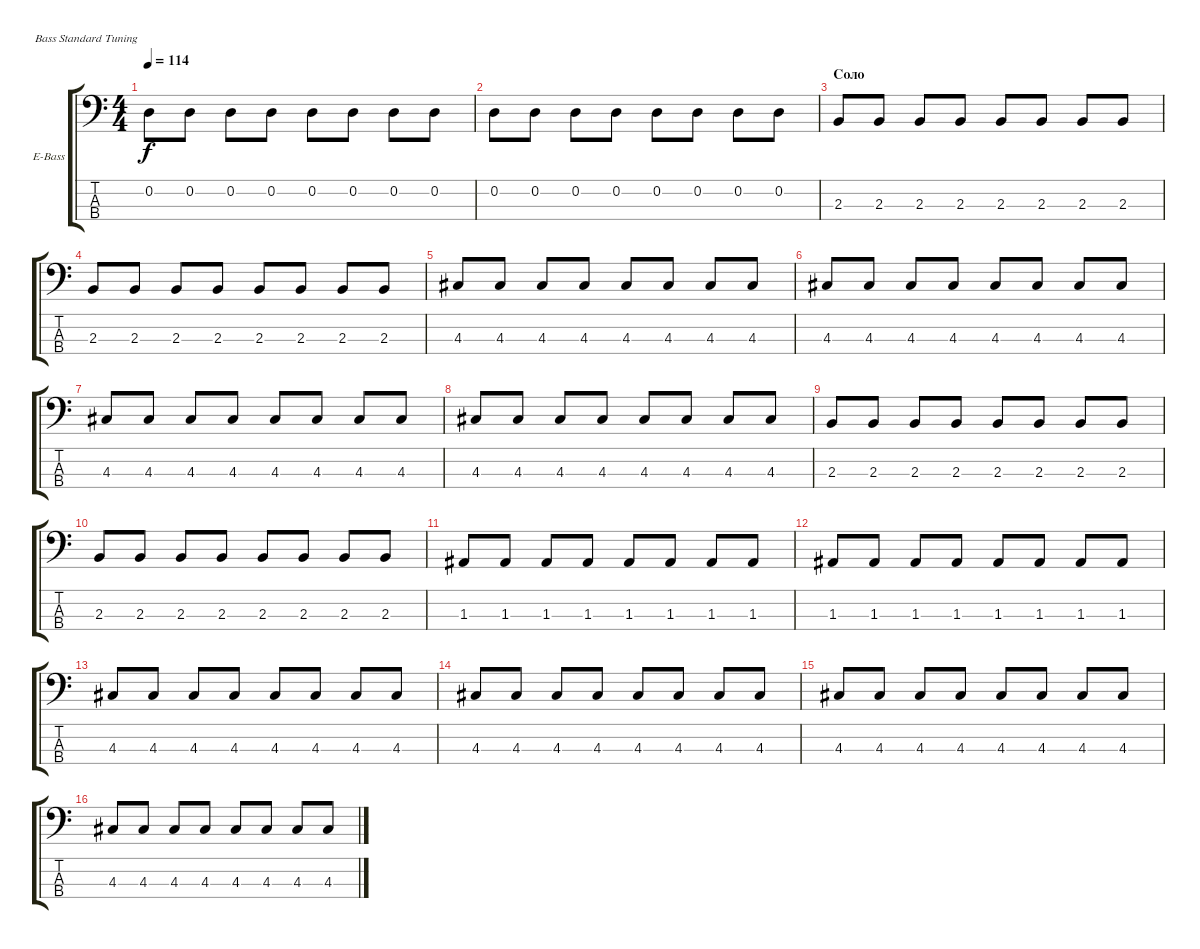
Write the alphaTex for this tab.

\defaultSystemsLayout 4
\bracketExtendMode groupsimilarinstruments
\firstSystemTrackNameOrientation horizontal
\otherSystemsTrackNameOrientation horizontal
\track ("А. Андреев" "E-Bass") {instrument electricbassfinger}
\staff {score tabs}
\tuning (G2 D2 A1 E1)
\ts (4 4)
\tempo 114
\clef f4
\ks c
0.2.8{dy f} 0.2.8 0.2.8 0.2.8 0.2.8 0.2.8 0.2.8 0.2.8 |
0.2.8 0.2.8 0.2.8 0.2.8 0.2.8 0.2.8 0.2.8 0.2.8 |
\section ("" "Соло")
2.3.8 2.3.8 2.3.8 2.3.8 2.3.8 2.3.8 2.3.8 2.3.8 |
2.3.8 2.3.8 2.3.8 2.3.8 2.3.8 2.3.8 2.3.8 2.3.8 |
4.3.8 4.3.8 4.3.8 4.3.8 4.3.8 4.3.8 4.3.8 4.3.8 |
4.3.8 4.3.8 4.3.8 4.3.8 4.3.8 4.3.8 4.3.8 4.3.8 |
4.3.8 4.3.8 4.3.8 4.3.8 4.3.8 4.3.8 4.3.8 4.3.8 |
4.3.8 4.3.8 4.3.8 4.3.8 4.3.8 4.3.8 4.3.8 4.3.8 |
2.3.8 2.3.8 2.3.8 2.3.8 2.3.8 2.3.8 2.3.8 2.3.8 |
2.3.8 2.3.8 2.3.8 2.3.8 2.3.8 2.3.8 2.3.8 2.3.8 |
1.3.8 1.3.8 1.3.8 1.3.8 1.3.8 1.3.8 1.3.8 1.3.8 |
1.3.8 1.3.8 1.3.8 1.3.8 1.3.8 1.3.8 1.3.8 1.3.8 |
4.3.8 4.3.8 4.3.8 4.3.8 4.3.8 4.3.8 4.3.8 4.3.8 |
4.3.8 4.3.8 4.3.8 4.3.8 4.3.8 4.3.8 4.3.8 4.3.8 |
4.3.8 4.3.8 4.3.8 4.3.8 4.3.8 4.3.8 4.3.8 4.3.8 |
4.3.8 4.3.8 4.3.8 4.3.8 4.3.8 4.3.8 4.3.8 4.3.8
